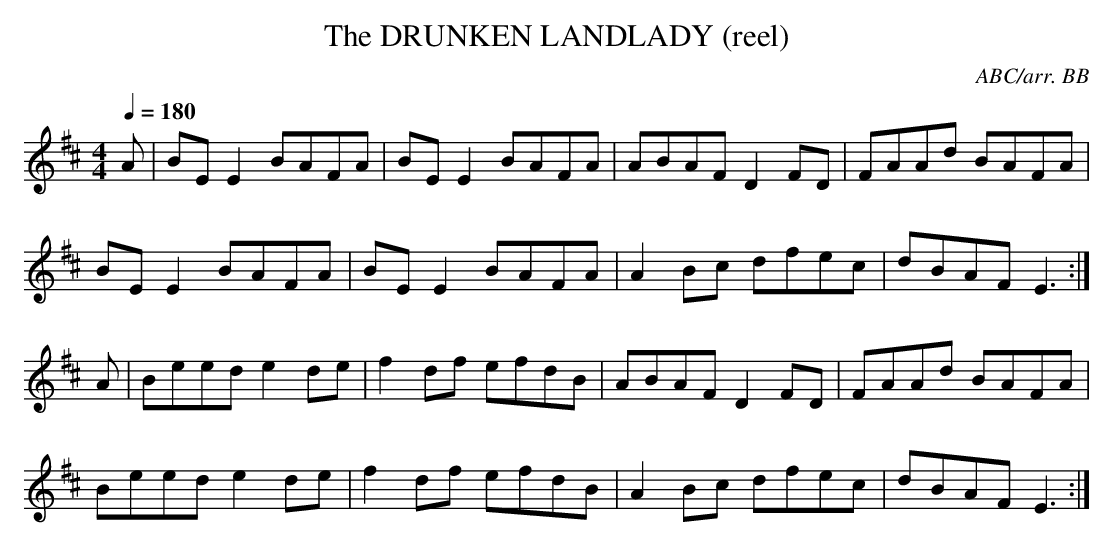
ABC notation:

X:1
T:DRUNKEN LANDLADY (reel), The
C:ABC/arr. BB
Q:1/4=180
M:4/4
L:1/8
K:Edor
A|BE E2 BAFA|BE E2 BAFA|ABAF D2 FD|FAAd BAFA|
BE E2 BAFA|BE E2 BAFA|A2 Bc dfec|dBAF E3 :|
A|Beed e2 de|f2 df efdB|ABAF D2 FD|FAAd BAFA|
Beed e2 de|f2 df efdB|A2 Bc dfec|dBAF E3 :|
